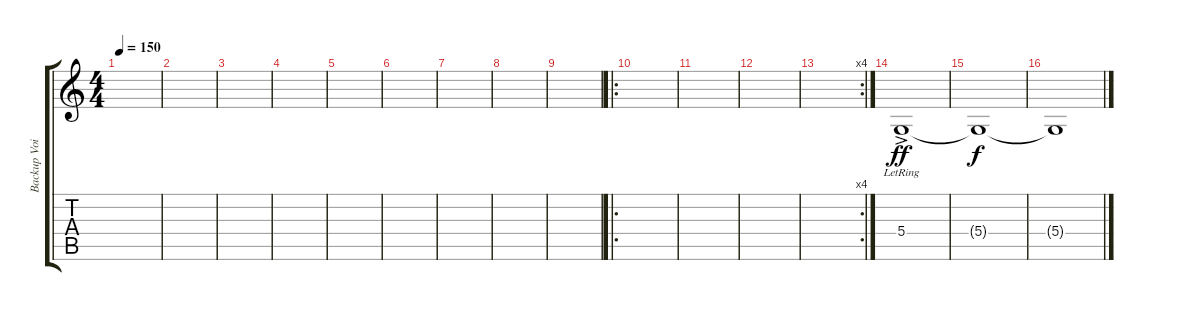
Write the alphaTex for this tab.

\track ("Backup Voice" "Backup Voi") {instrument pad2warm}
\staff {score tabs}
\tuning (E4 B3 G3 D3 A2 E2) {hide}
\ts (4 4)
\tempo 150
\clef g2
\ks c
|
|
|
|
|
|
|
|
|
\ro
|
|
|
\rc 4
|
5.4{ac lr}.1{dy ff} |
5.4{t}.1{dy f} |
5.4{t}.1
